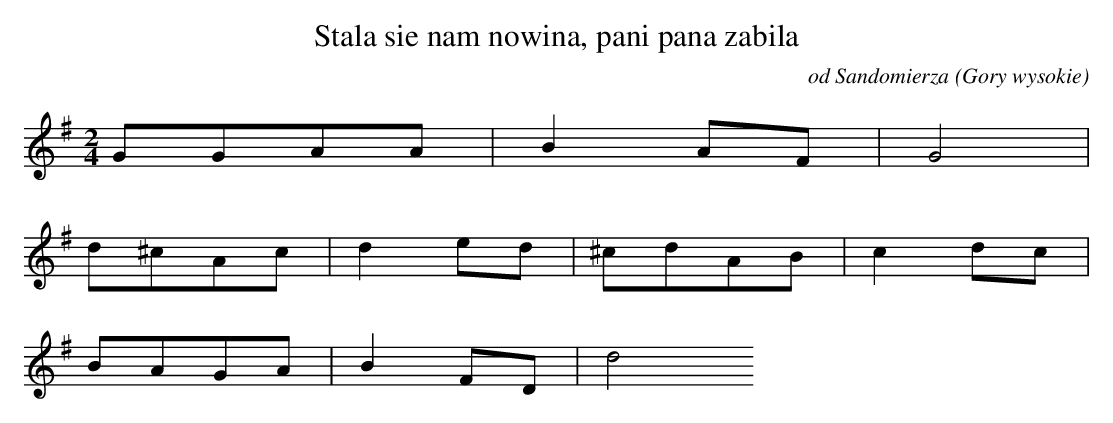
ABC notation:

X:1
T: Stala sie nam nowina, pani pana zabila
O: od Sandomierza (Gory wysokie)
M: 2/4
L: 1/8
K: G
GGAA | B2AF | G4 |
d^cAc | d2ed | ^cdAB | c2dc |
BAGA | B2FD | d4
